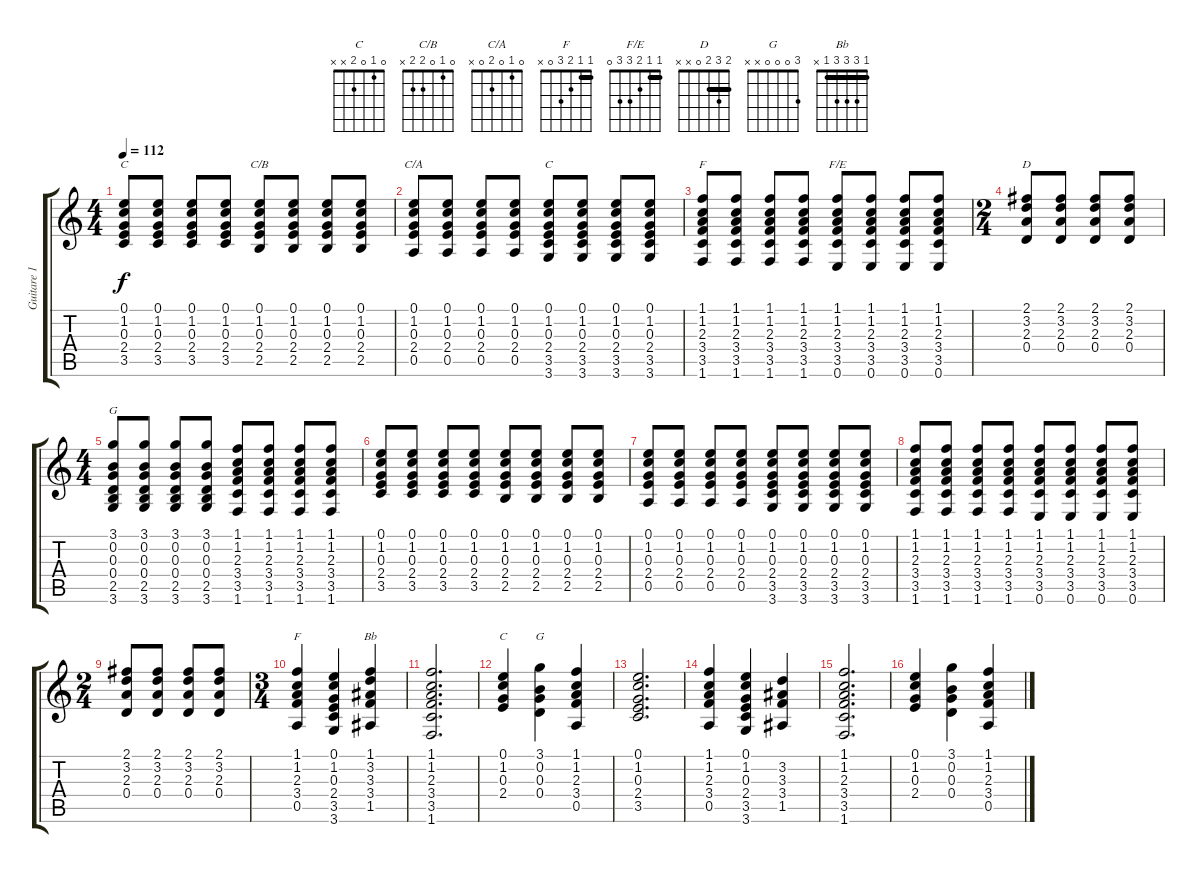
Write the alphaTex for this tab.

\track ("Guitare 1" "Guitare 1") {instrument acousticguitarsteel}
\staff {score tabs}
\tuning (E4 B3 G3 D3 A2 E2) {hide}
\chord ("C" 0 1 0 2 3 x)
\chord ("C/B" 0 1 0 2 2 x)
\chord ("C/A" 0 1 0 2 0 x)
\chord ("C" 0 1 0 2 3 3)
\chord ("F" 1 1 2 3 3 1) {barre 1}
\chord ("F/E" 1 1 2 3 3 0) {barre 1}
\chord ("D" 2 3 2 0 x x) {barre 2}
\chord ("G" 3 0 0 0 2 3)
\chord ("F" 1 1 2 3 0 x) {barre 1}
\chord ("Bb" 1 3 3 3 1 x) {barre 1}
\chord ("C" 0 1 0 2 x x)
\chord ("G" 3 0 0 0 x x)
\ts (4 4)
\tempo 112
\clef g2
\ks c
(0.1 1.2 0.3 2.4 3.5).8{ch "C" dy f} (0.1 1.2 0.3 2.4 3.5).8 (0.1 1.2 0.3 2.4 3.5).8 (0.1 1.2 0.3 2.4 3.5).8 (0.1 1.2 0.3 2.4 2.5).8{ch "C/B"} (0.1 1.2 0.3 2.4 2.5).8 (0.1 1.2 0.3 2.4 2.5).8 (0.1 1.2 0.3 2.4 2.5).8 |
(0.1 1.2 0.3 2.4 0.5).8{ch "C/A"} (0.1 1.2 0.3 2.4 0.5).8 (0.1 1.2 0.3 2.4 0.5).8 (0.1 1.2 0.3 2.4 0.5).8 (0.1 1.2 0.3 2.4 3.5 3.6).8{ch "C"} (0.1 1.2 0.3 2.4 3.5 3.6).8 (0.1 1.2 0.3 2.4 3.5 3.6).8 (0.1 1.2 0.3 2.4 3.5 3.6).8 |
(1.1 1.2 2.3 3.4 3.5 1.6).8{ch "F"} (1.1 1.2 2.3 3.4 3.5 1.6).8 (1.1 1.2 2.3 3.4 3.5 1.6).8 (1.1 1.2 2.3 3.4 3.5 1.6).8 (1.1 1.2 2.3 3.4 3.5 0.6).8{ch "F/E"} (1.1 1.2 2.3 3.4 3.5 0.6).8 (1.1 1.2 2.3 3.4 3.5 0.6).8 (1.1 1.2 2.3 3.4 3.5 0.6).8 |
\ts (2 4)
(2.1 3.2 2.3 0.4).8{ch "D"} (2.1 3.2 2.3 0.4).8 (2.1 3.2 2.3 0.4).8 (2.1 3.2 2.3 0.4).8 |
\ts (4 4)
(3.1 0.2 0.3 0.4 2.5 3.6).8{ch "G"} (3.1 0.2 0.3 0.4 2.5 3.6).8 (3.1 0.2 0.3 0.4 2.5 3.6).8 (3.1 0.2 0.3 0.4 2.5 3.6).8 (1.1 1.2 2.3 3.4 3.5 1.6).8 (1.1 1.2 2.3 3.4 3.5 1.6).8 (1.1 1.2 2.3 3.4 3.5 1.6).8 (1.1 1.2 2.3 3.4 3.5 1.6).8 |
(0.1 1.2 0.3 2.4 3.5).8 (0.1 1.2 0.3 2.4 3.5).8 (0.1 1.2 0.3 2.4 3.5).8 (0.1 1.2 0.3 2.4 3.5).8 (0.1 1.2 0.3 2.4 2.5).8 (0.1 1.2 0.3 2.4 2.5).8 (0.1 1.2 0.3 2.4 2.5).8 (0.1 1.2 0.3 2.4 2.5).8 |
(0.1 1.2 0.3 2.4 0.5).8 (0.1 1.2 0.3 2.4 0.5).8 (0.1 1.2 0.3 2.4 0.5).8 (0.1 1.2 0.3 2.4 0.5).8 (0.1 1.2 0.3 2.4 3.5 3.6).8 (0.1 1.2 0.3 2.4 3.5 3.6).8 (0.1 1.2 0.3 2.4 3.5 3.6).8 (0.1 1.2 0.3 2.4 3.5 3.6).8 |
(1.1 1.2 2.3 3.4 3.5 1.6).8 (1.1 1.2 2.3 3.4 3.5 1.6).8 (1.1 1.2 2.3 3.4 3.5 1.6).8 (1.1 1.2 2.3 3.4 3.5 1.6).8 (1.1 1.2 2.3 3.4 3.5 0.6).8 (1.1 1.2 2.3 3.4 3.5 0.6).8 (1.1 1.2 2.3 3.4 3.5 0.6).8 (1.1 1.2 2.3 3.4 3.5 0.6).8 |
\ts (2 4)
(2.1 3.2 2.3 0.4).8 (2.1 3.2 2.3 0.4).8 (2.1 3.2 2.3 0.4).8 (2.1 3.2 2.3 0.4).8 |
\ts (3 4)
(1.1 1.2 2.3 3.4 0.5).4{ch "F"} (0.1 1.2 0.3 2.4 3.5 3.6).4 (1.1 3.2 3.3 3.4 1.5).4{ch "Bb"} |
(1.1 1.2 2.3 3.4 3.5 1.6).2{d} |
(0.1 1.2 0.3 2.4).4{ch "C"} (3.1 0.2 0.3 0.4).4{ch "G"} (1.1 1.2 2.3 3.4 0.5).4 |
(0.1 1.2 0.3 2.4 3.5).2{d} |
(1.1 1.2 2.3 3.4 0.5).4 (0.1 1.2 0.3 2.4 3.5 3.6).4 (3.2 3.3 3.4 1.5).4 |
(1.1 1.2 2.3 3.4 3.5 1.6).2{d} |
(0.1 1.2 0.3 2.4).4 (3.1 0.2 0.3 0.4).4 (1.1 1.2 2.3 3.4 0.5).4
